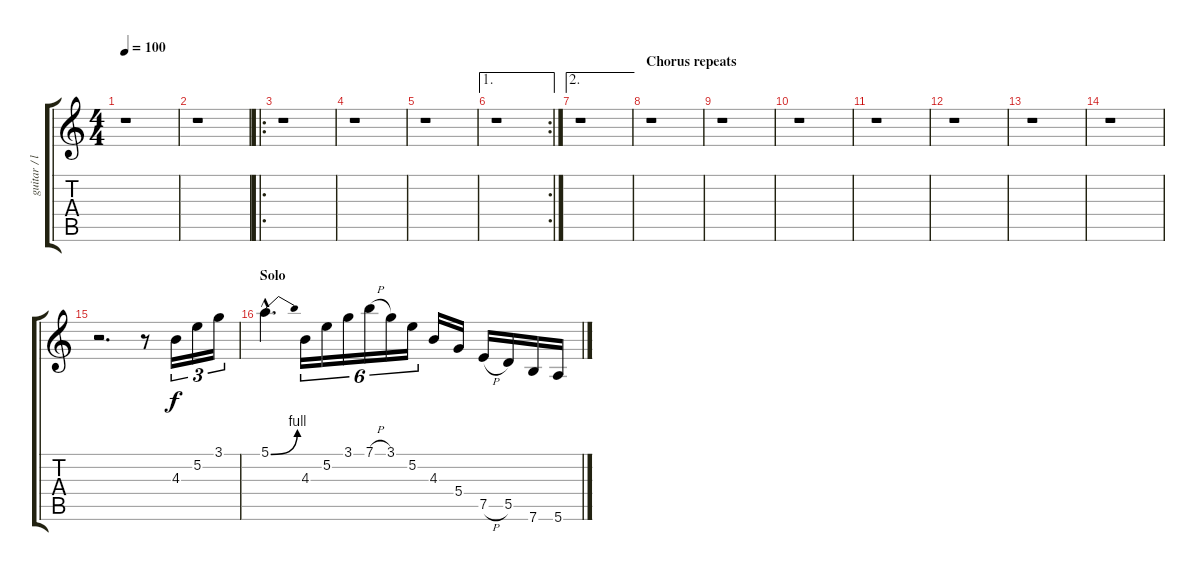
\track ("guitar / lead" "guitar / l") {instrument overdrivenguitar}
\staff {score tabs}
\tuning (E4 B3 G3 D3 A2 E2) {hide}
\ts (4 4)
\tempo 100
\clef g2
\ks c
r.1{dy f} |
r.1 |
\ro
r.1 |
r.1 |
r.1 |
\ae 1
\rc 2
r.1 |
\ae 2
r.1 |
\section ("" "Chorus repeats")
r.1 |
r.1 |
r.1 |
r.1 |
r.1 |
r.1 |
r.1 |
r.2{d} r.8 4.3.16{tu (3 2)} 5.2.16{tu (3 2)} 3.1.16{tu (3 2)} |
\section ("" "Solo")
5.1{be (bend 0 0 60 4) hac}.4{d} 4.3.16{tu (6 4)} 5.2.16{tu (6 4)} 3.1.16{tu (6 4)} 7.1{h}.16{tu (6 4)} 3.1.16{tu (6 4)} 5.2.16{tu (6 4)} 4.3.16 5.4.16 7.5{h}.16 5.5.16 7.6.16 5.6.16
